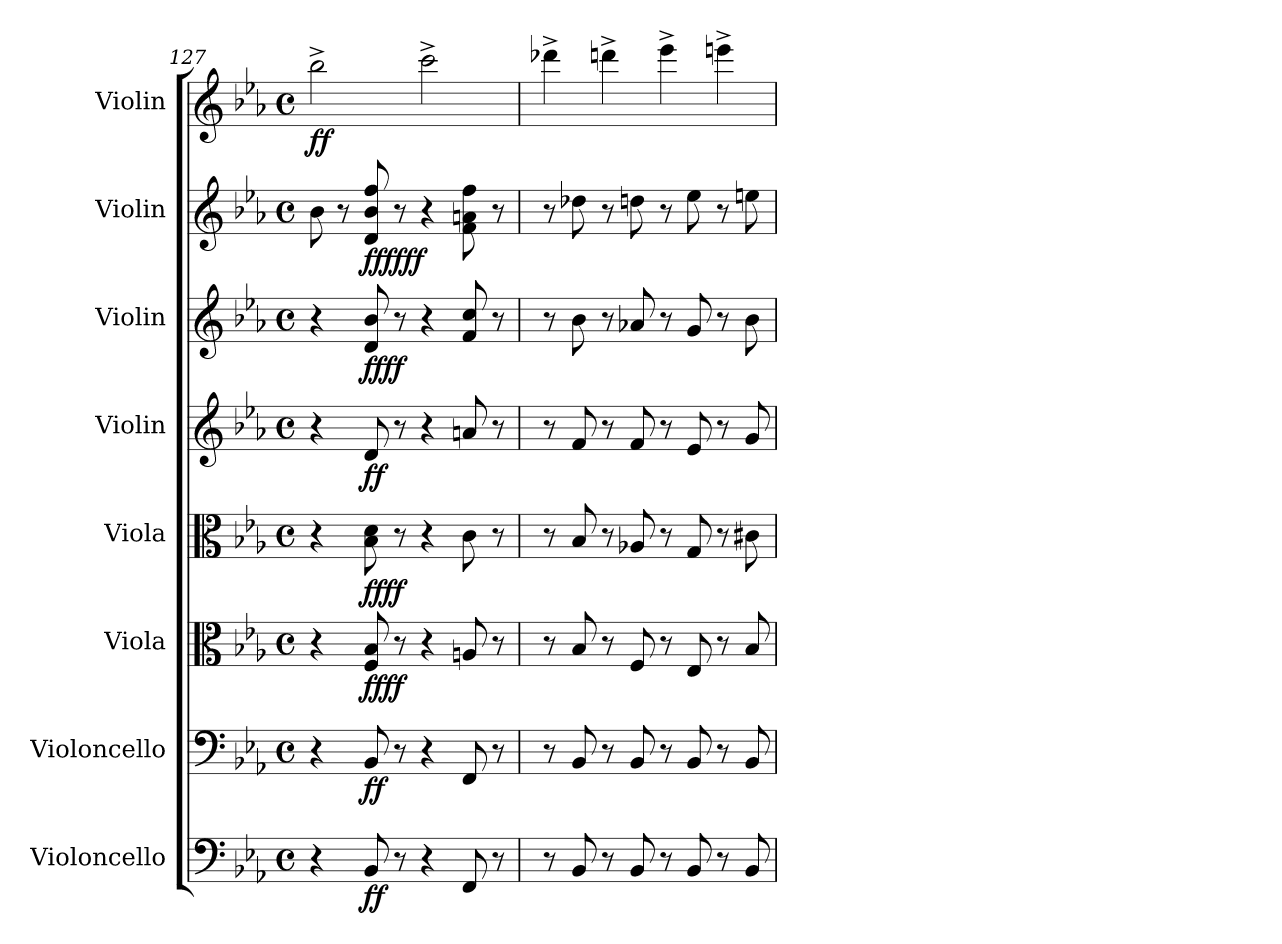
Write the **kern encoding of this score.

**kern	**dynam	**kern	**dynam	**kern	**dynam	**kern	**dynam	**kern	**dynam	**kern	**dynam	**kern	**dynam	**kern	**dynam
*part8	*part8	*part7	*part7	*part6	*part6	*part5	*part5	*part4	*part4	*part3	*part3	*part2	*part2	*part1	*part1
*staff8	*staff8	*staff7	*staff7	*staff6	*staff6	*staff5	*staff5	*staff4	*staff4	*staff3	*staff3	*staff2	*staff2	*staff1	*staff1
*I"Violoncello	*	*I"Violoncello	*	*I"Viola	*	*I"Viola	*	*I"Violin	*	*I"Violin	*	*I"Violin	*	*I"Violin	*
*I'Vc.	*	*I'Vc.	*	*I'Vla.	*	*I'Vla.	*	*I'Vln.	*	*I'Vln.	*	*I'Vln.	*	*I'Vln.	*
*clefF4	*	*clefF4	*	*clefC3	*	*clefC3	*	*clefG2	*	*clefG2	*	*clefG2	*	*clefG2	*
*k[b-e-a-]	*	*k[b-e-a-]	*	*k[b-e-a-]	*	*k[b-e-a-]	*	*k[b-e-a-]	*	*k[b-e-a-]	*	*k[b-e-a-]	*	*k[b-e-a-]	*
*M4/4	*	*M4/4	*	*M4/4	*	*M4/4	*	*M4/4	*	*M4/4	*	*M4/4	*	*M4/4	*
*met(c)	*	*met(c)	*	*met(c)	*	*met(c)	*	*met(c)	*	*met(c)	*	*met(c)	*	*met(c)	*
=127	=127	=127	=127	=127	=127	=127	=127	=127	=127	=127	=127	=127	=127	=127	=127
!	!	!	!	!	!	!	!	!	!	!	!	!	!	!	!LO:DY:b
4r	.	4r	.	4r	.	4r	.	4r	.	4r	.	8b-\	.	2bb-^\	ff
.	.	.	.	.	.	.	.	.	.	.	.	8r	.	.	.
!	!LO:DY:b	!	!LO:DY:b	!	!LO:DY:b	!	!	!	!	!	!	!	!	!	!
!	!	!	!	!	!LO:DY:n=1:b	!	!LO:DY:b	!	!	!	!	!	!	!	!
!	!	!	!	!	!	!	!LO:DY:n=1:b	!	!LO:DY:b	!	!LO:DY:b	!	!	!	!
!	!	!	!	!	!	!	!	!	!	!	!LO:DY:n=1:b	!	!LO:DY:b	!	!
!	!	!	!	!	!	!	!	!	!	!	!	!	!LO:DY:n=1:b	!	!
!	!	!	!	!	!	!	!	!	!	!	!	!	!LO:DY:n=2:b	!	!
8BB-/	ff	8BB-/	ff	8F/ 8B-/	ff ff	8B-\ 8d\	ff ff	8d/	ff	8d/ 8b-/	ff ff	8d/ 8b-/ 8ff/	ff ff ff	.	.
8r	.	8r	.	8r	.	8r	.	8r	.	8r	.	8r	.	.	.
4r	.	4r	.	4r	.	4r	.	4r	.	4r	.	4r	.	2ccc^\	.
8FF/	.	8FF/	.	8An/	.	8c\	.	8an/	.	8f/ 8cc/	.	8f\ 8an\ 8ff\	.	.	.
8r	.	8r	.	8r	.	8r	.	8r	.	8r	.	8r	.	.	.
=128	=128	=128	=128	=128	=128	=128	=128	=128	=128	=128	=128	=128	=128	=128	=128
8r	.	8r	.	8r	.	8r	.	8r	.	8r	.	8r	.	4ddd-X^\	.
8BB-/	.	8BB-/	.	8B-/	.	8B-/	.	8f/	.	8b-\	.	8dd-X\	.	.	.
8r	.	8r	.	8r	.	8r	.	8r	.	8r	.	8r	.	4dddn^\	.
8BB-/	.	8BB-/	.	8F/	.	8A-X/	.	8f/	.	8a-X/	.	8ddn\	.	.	.
8r	.	8r	.	8r	.	8r	.	8r	.	8r	.	8r	.	4eee-^\	.
8BB-/	.	8BB-/	.	8E-/	.	8G/	.	8e-/	.	8g/	.	8ee-\	.	.	.
8r	.	8r	.	8r	.	8r	.	8r	.	8r	.	8r	.	4eeen^\	.
8BB-/	.	8BB-/	.	8B-/	.	8c#X\	.	8g/	.	8b-\	.	8een\	.	.	.
=	=	=	=	=	=	=	=	=	=	=	=	=	=	=	=
*-	*-	*-	*-	*-	*-	*-	*-	*-	*-	*-	*-	*-	*-	*-	*-
